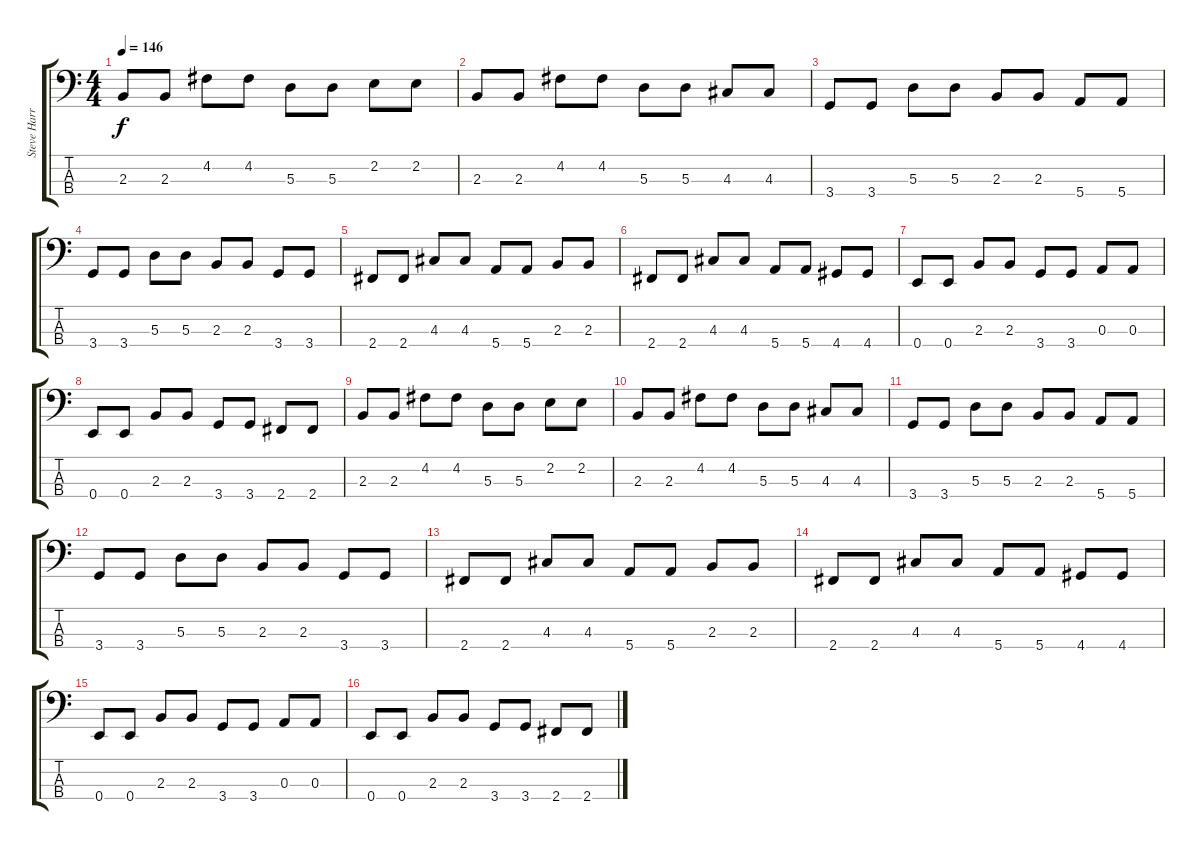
\track ("Steve Harris" "Steve Harr") {instrument electricbassfinger}
\staff {score tabs}
\tuning (G2 D2 A1 E1) {hide}
\ts (4 4)
\tempo 146
\clef f4
\ks c
2.3.8{dy f} 2.3.8 4.2.8 4.2.8 5.3.8 5.3.8 2.2.8 2.2.8 |
2.3.8 2.3.8 4.2.8 4.2.8 5.3.8 5.3.8 4.3.8 4.3.8 |
3.4.8 3.4.8 5.3.8 5.3.8 2.3.8 2.3.8 5.4.8 5.4.8 |
3.4.8 3.4.8 5.3.8 5.3.8 2.3.8 2.3.8 3.4.8 3.4.8 |
2.4.8 2.4.8 4.3.8 4.3.8 5.4.8 5.4.8 2.3.8 2.3.8 |
2.4.8 2.4.8 4.3.8 4.3.8 5.4.8 5.4.8 4.4.8 4.4.8 |
0.4.8 0.4.8 2.3.8 2.3.8 3.4.8 3.4.8 0.3.8 0.3.8 |
0.4.8 0.4.8 2.3.8 2.3.8 3.4.8 3.4.8 2.4.8 2.4.8 |
2.3.8 2.3.8 4.2.8 4.2.8 5.3.8 5.3.8 2.2.8 2.2.8 |
2.3.8 2.3.8 4.2.8 4.2.8 5.3.8 5.3.8 4.3.8 4.3.8 |
3.4.8 3.4.8 5.3.8 5.3.8 2.3.8 2.3.8 5.4.8 5.4.8 |
3.4.8 3.4.8 5.3.8 5.3.8 2.3.8 2.3.8 3.4.8 3.4.8 |
2.4.8 2.4.8 4.3.8 4.3.8 5.4.8 5.4.8 2.3.8 2.3.8 |
2.4.8 2.4.8 4.3.8 4.3.8 5.4.8 5.4.8 4.4.8 4.4.8 |
0.4.8 0.4.8 2.3.8 2.3.8 3.4.8 3.4.8 0.3.8 0.3.8 |
0.4.8 0.4.8 2.3.8 2.3.8 3.4.8 3.4.8 2.4.8 2.4.8
